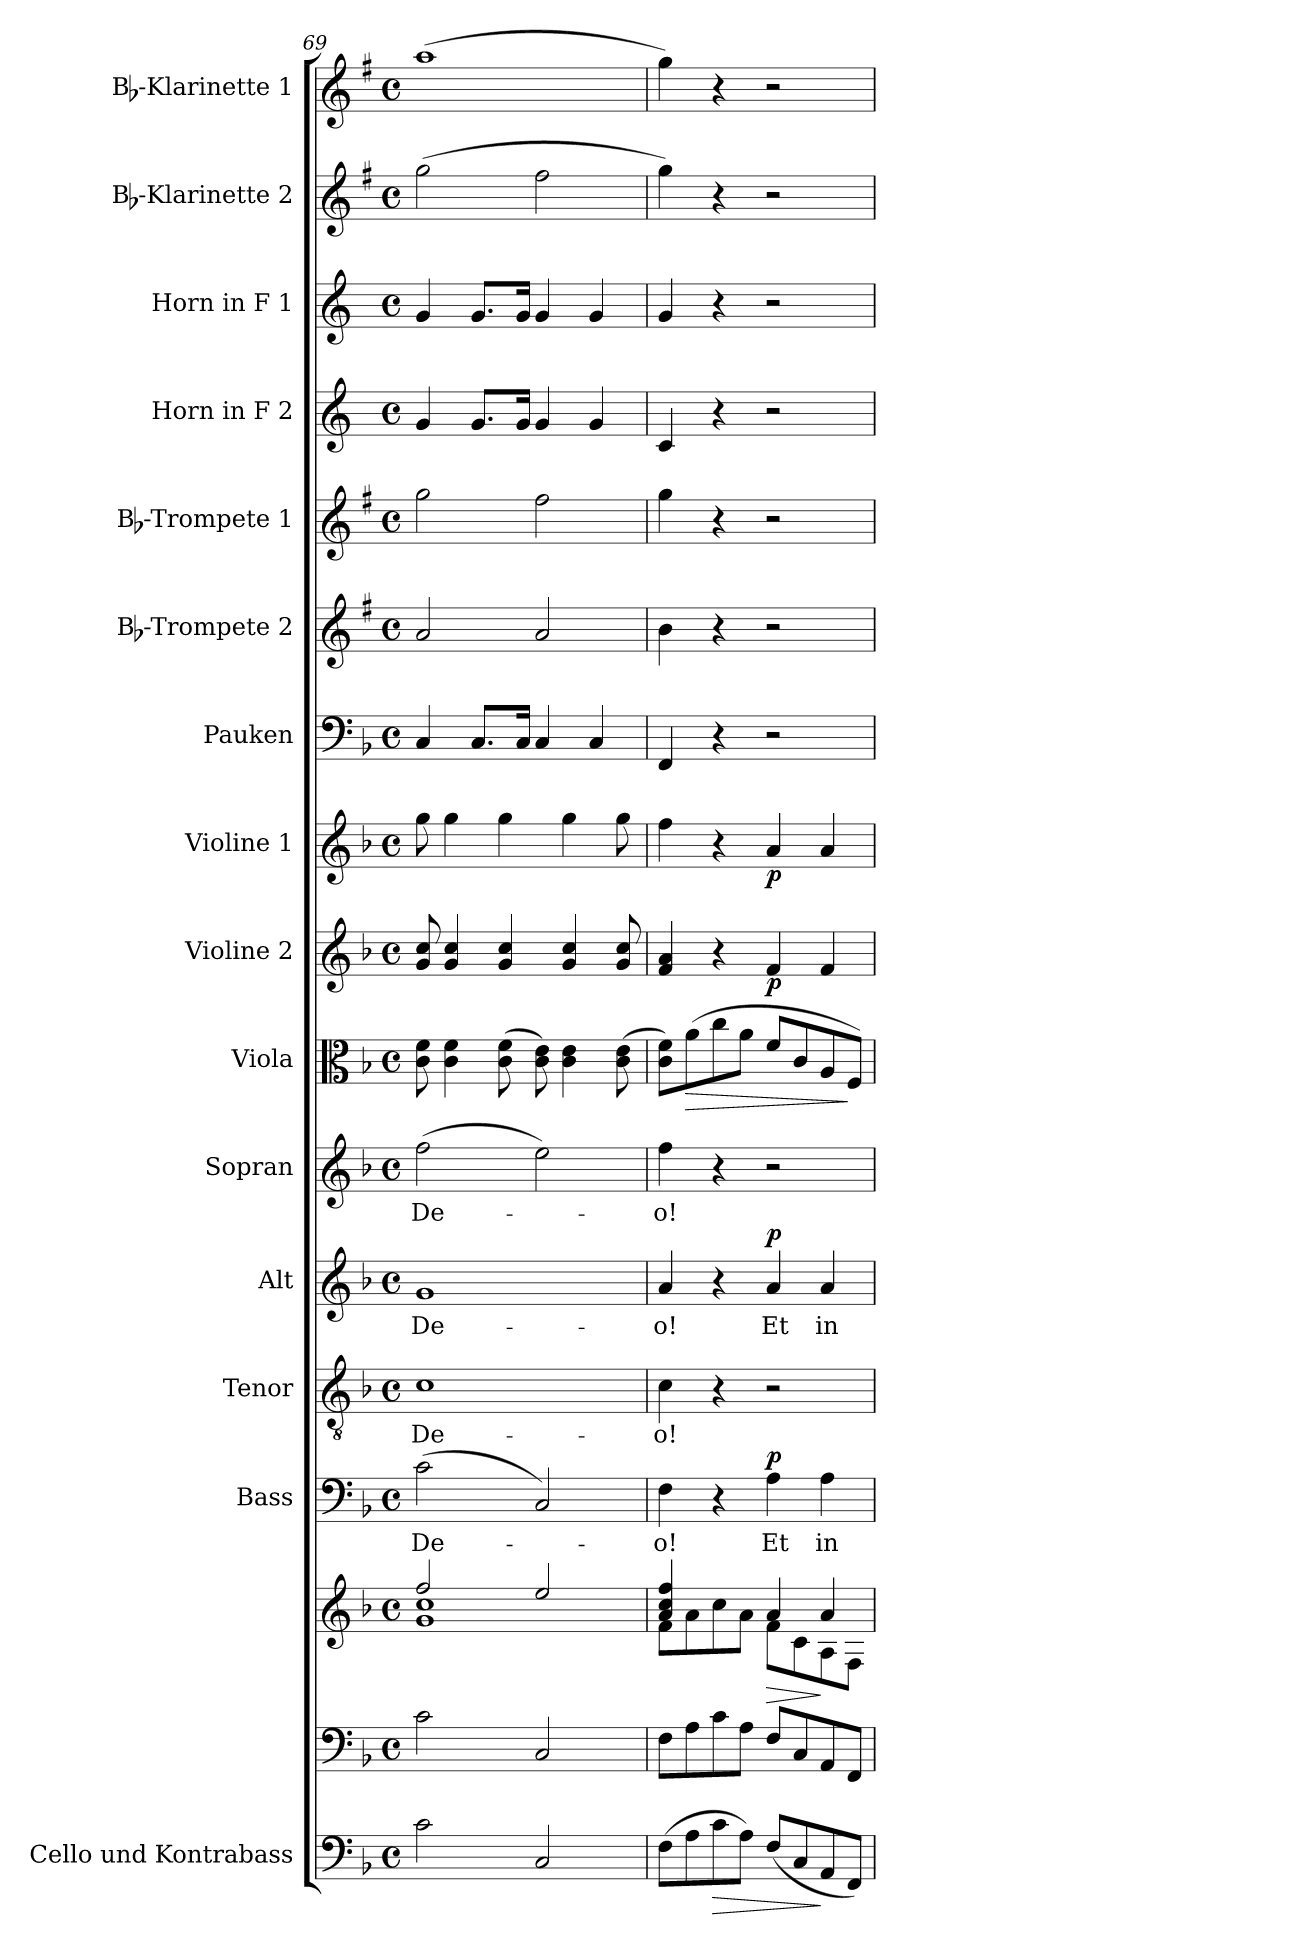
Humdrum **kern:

**kern	**dynam	**kern	**kern	**dynam	**kern	**text	**dynam	**kern	**text	**kern	**text	**dynam	**kern	**text	**kern	**dynam	**kern	**dynam	**kern	**dynam	**kern	**kern	**kern	**kern	**kern	**kern	**kern
*part16	*part16	*part15	*part15	*part15	*part14	*part14	*part14	*part13	*part13	*part12	*part12	*part12	*part11	*part11	*part10	*part10	*part9	*part9	*part8	*part8	*part7	*part6	*part5	*part4	*part3	*part2	*part1
*staff17	*staff17	*staff16	*staff15	*staff15/16	*staff14	*staff14	*staff14	*staff13	*staff13	*staff12	*staff12	*staff12	*staff11	*staff11	*staff10	*staff10	*staff9	*staff9	*staff8	*staff8	*staff7	*staff6	*staff5	*staff4	*staff3	*staff2	*staff1
*I"Cello und Kontrabass	*	*	*	*	*I"Bass	*	*	*I"Tenor	*	*I"Alt	*	*	*I"Sopran	*	*I"Viola	*	*I"Violine 2	*	*I"Violine 1	*	*I"Pauken	*I"Bb-Trompete 2	*I"Bb-Trompete 1	*I"Horn in F 2	*I"Horn in F 1	*I"Bb-Klarinette 2	*I"Bb-Klarinette 1
*I'Kb.	*	*	*	*	*I'B.	*	*	*I'T.	*	*I'A.	*	*	*I'S.	*	*I'Vla.	*	*I'Vl. 2	*	*I'Vl. 1	*	*I'Pk.	*I'Bb Trp. 2	*I'Bb Trp. 1	*	*	*I'Bb Kl. 2	*I'Bb Kl. 1
*clefF4	*	*clefF4	*clefG2	*	*clefF4	*	*	*clefGv2	*	*clefG2	*	*	*clefG2	*	*clefC3	*	*clefG2	*	*clefG2	*	*clefF4	*clefG2	*clefG2	*clefG2	*clefG2	*clefG2	*clefG2
*ITrd7c12	*	*	*	*	*	*	*	*	*	*	*	*	*	*	*	*	*	*	*	*	*	*ITrd1c2	*ITrd1c2	*ITrd4c7	*ITrd4c7	*ITrd1c2	*ITrd1c2
*k[b-]	*	*k[b-]	*k[b-]	*	*k[b-]	*	*	*k[b-]	*	*k[b-]	*	*	*k[b-]	*	*k[b-]	*	*k[b-]	*	*k[b-]	*	*k[b-]	*k[b-]	*k[b-]	*k[b-]	*k[b-]	*k[b-]	*k[b-]
*F:	*	*F:	*F:	*	*F:	*	*	*F:	*	*F:	*	*	*F:	*	*F:	*	*F:	*	*F:	*	*F:	*F:	*F:	*F:	*F:	*F:	*F:
*M4/4	*	*M4/4	*M4/4	*	*M4/4	*	*	*M4/4	*	*M4/4	*	*	*M4/4	*	*M4/4	*	*M4/4	*	*M4/4	*	*M4/4	*M4/4	*M4/4	*M4/4	*M4/4	*M4/4	*M4/4
*met(c)	*	*met(c)	*met(c)	*	*met(c)	*	*	*met(c)	*	*met(c)	*	*	*met(c)	*	*met(c)	*	*met(c)	*	*met(c)	*	*met(c)	*met(c)	*met(c)	*met(c)	*met(c)	*met(c)	*met(c)
=69	=69	=69	=69	=69	=69	=69	=69	=69	=69	=69	=69	=69	=69	=69	=69	=69	=69	=69	=69	=69	=69	=69	=69	=69	=69	=69	=69
*	*	*	*^	*	*	*	*	*	*	*	*	*	*	*	*	*	*	*	*	*	*	*	*	*	*	*	*
!	!	!	!	!	!	!	!LO:LY:b	!	!	!LO:LY:b	!	!LO:LY:b	!	!	!LO:LY:b	!	!	!	!	!	!	!	!	!	!	!	!	!
2C\	.	2c\	2ff/	1g 1cc	.	(>2c\	De-	.	1c	De-	1g	De-	.	(>2ff\	De-	8c\ 8f\	.	8g/ 8cc/	.	8gg\	.	4C/	2g/	2ff\	4c/	4c/	(>2ff\	(>1gg
.	.	.	.	.	.	.	.	.	.	.	.	.	.	.	.	4c\ 4f\	.	4g/ 4cc/	.	4gg\	.	.	.	.	.	.	.	.
.	.	.	.	.	.	.	.	.	.	.	.	.	.	.	.	.	.	.	.	.	.	8.C/L	.	.	8.c/L	8.c/L	.	.
.	.	.	.	.	.	.	.	.	.	.	.	.	.	.	.	(>8c\ 8f\	.	4g/ 4cc/	.	4gg\	.	.	.	.	.	.	.	.
.	.	.	.	.	.	.	.	.	.	.	.	.	.	.	.	.	.	.	.	.	.	16C/Jk	.	.	16c/Jk	16c/Jk	.	.
2CC/	.	2C/	2ee/	.	.	2C/)	.	.	.	.	.	.	.	2ee\)	.	8c\ 8e\)	.	.	.	.	.	4C/	2g/	2ee\	4c/	4c/	2ee\	.
.	.	.	.	.	.	.	.	.	.	.	.	.	.	.	.	4c\ 4e\	.	4g/ 4cc/	.	4gg\	.	.	.	.	.	.	.	.
.	.	.	.	.	.	.	.	.	.	.	.	.	.	.	.	.	.	.	.	.	.	4C/	.	.	4c/	4c/	.	.
.	.	.	.	.	.	.	.	.	.	.	.	.	.	.	.	(>8c\ 8e\	.	8g/ 8cc/	.	8gg\	.	.	.	.	.	.	.	.
=70	=70	=70	=70	=70	=70	=70	=70	=70	=70	=70	=70	=70	=70	=70	=70	=70	=70	=70	=70	=70	=70	=70	=70	=70	=70	=70	=70	=70
!	!	!	!	!	!	!	!LO:LY:b	!	!	!LO:LY:b	!	!LO:LY:b	!	!	!LO:LY:b	!	!	!	!	!	!	!	!	!	!	!	!	!
(>8FF\L	.	8F\L	4a/ 4cc/ 4ff/	8f!\L	.	4F\	-o!	.	4c\	-o!	4a/	-o!	.	4ff\	-o!	8c\ 8f\L)	.	4f/ 4a/	.	4ff\	.	4FF/	4a\	4ff\	4F/	4c/	4ff\)	4ff\)
!	!	!	!	!	!	!	!	!	!	!	!	!	!	!	!	!	!LO:HP:b	!	!	!	!	!	!	!	!	!	!	!
8AA\	.	8A\	.	8a!\	.	.	.	.	.	.	.	.	.	.	.	(>8a\	>	.	.	.	.	.	.	.	.	.	.	.
!	!LO:HP:b	!	!	!	!	!	!	!	!	!	!	!	!	!	!	!	!	!	!	!	!	!	!	!	!	!	!	!
8C\	>	8c\	4ryy	8cc!\	.	4r	.	.	4r	.	4r	.	.	4r	.	8cc\	.	4r	.	4r	.	4r	4r	4r	4r	4r	4r	4r
8AA\J)	.	8A\J	.	8a!\J	.	.	.	.	.	.	.	.	.	.	.	8a\J	.	.	.	.	.	.	.	.	.	.	.	.
!	!	!	!	!	!LO:HP:b	!	!LO:LY:b	!LO:DY:a	!	!	!	!LO:LY:b	!LO:DY:a	!	!	!	!	!	!LO:DY:b	!	!LO:DY:b	!	!	!	!	!	!	!
(<8FF/L	.	8F/L	4a/	8f!\L	>	4A\	Et	p	2r	.	4a/	Et	p	2r	.	8f/L	.	4f/	p	4a/	p	2r	2r	2r	2r	2r	2r	2r
8CC/	.	8C/	.	8c!\	.	.	.	.	.	.	.	.	.	.	.	8c/	.	.	.	.	.	.	.	.	.	.	.	.
!	!	!	!	!	!	!	!LO:LY:b	!	!	!	!	!LO:LY:b	!	!	!	!	!	!	!	!	!	!	!	!	!	!	!	!
8AAA/	]	8AA/	4a/	8A!\	]	4A\	in	.	.	.	4a/	in	.	.	.	8A/	.	4f/	.	4a/	.	.	.	.	.	.	.	.
8FFF/J)	.	8FF/J	.	8F!\J	.	.	.	.	.	.	.	.	.	.	.	8F/J)	]	.	.	.	.	.	.	.	.	.	.	.
*	*	*	*v	*v	*	*	*	*	*	*	*	*	*	*	*	*	*	*	*	*	*	*	*	*	*	*	*	*
=	=	=	=	=	=	=	=	=	=	=	=	=	=	=	=	=	=	=	=	=	=	=	=	=	=	=	=
*-	*-	*-	*-	*-	*-	*-	*-	*-	*-	*-	*-	*-	*-	*-	*-	*-	*-	*-	*-	*-	*-	*-	*-	*-	*-	*-	*-
